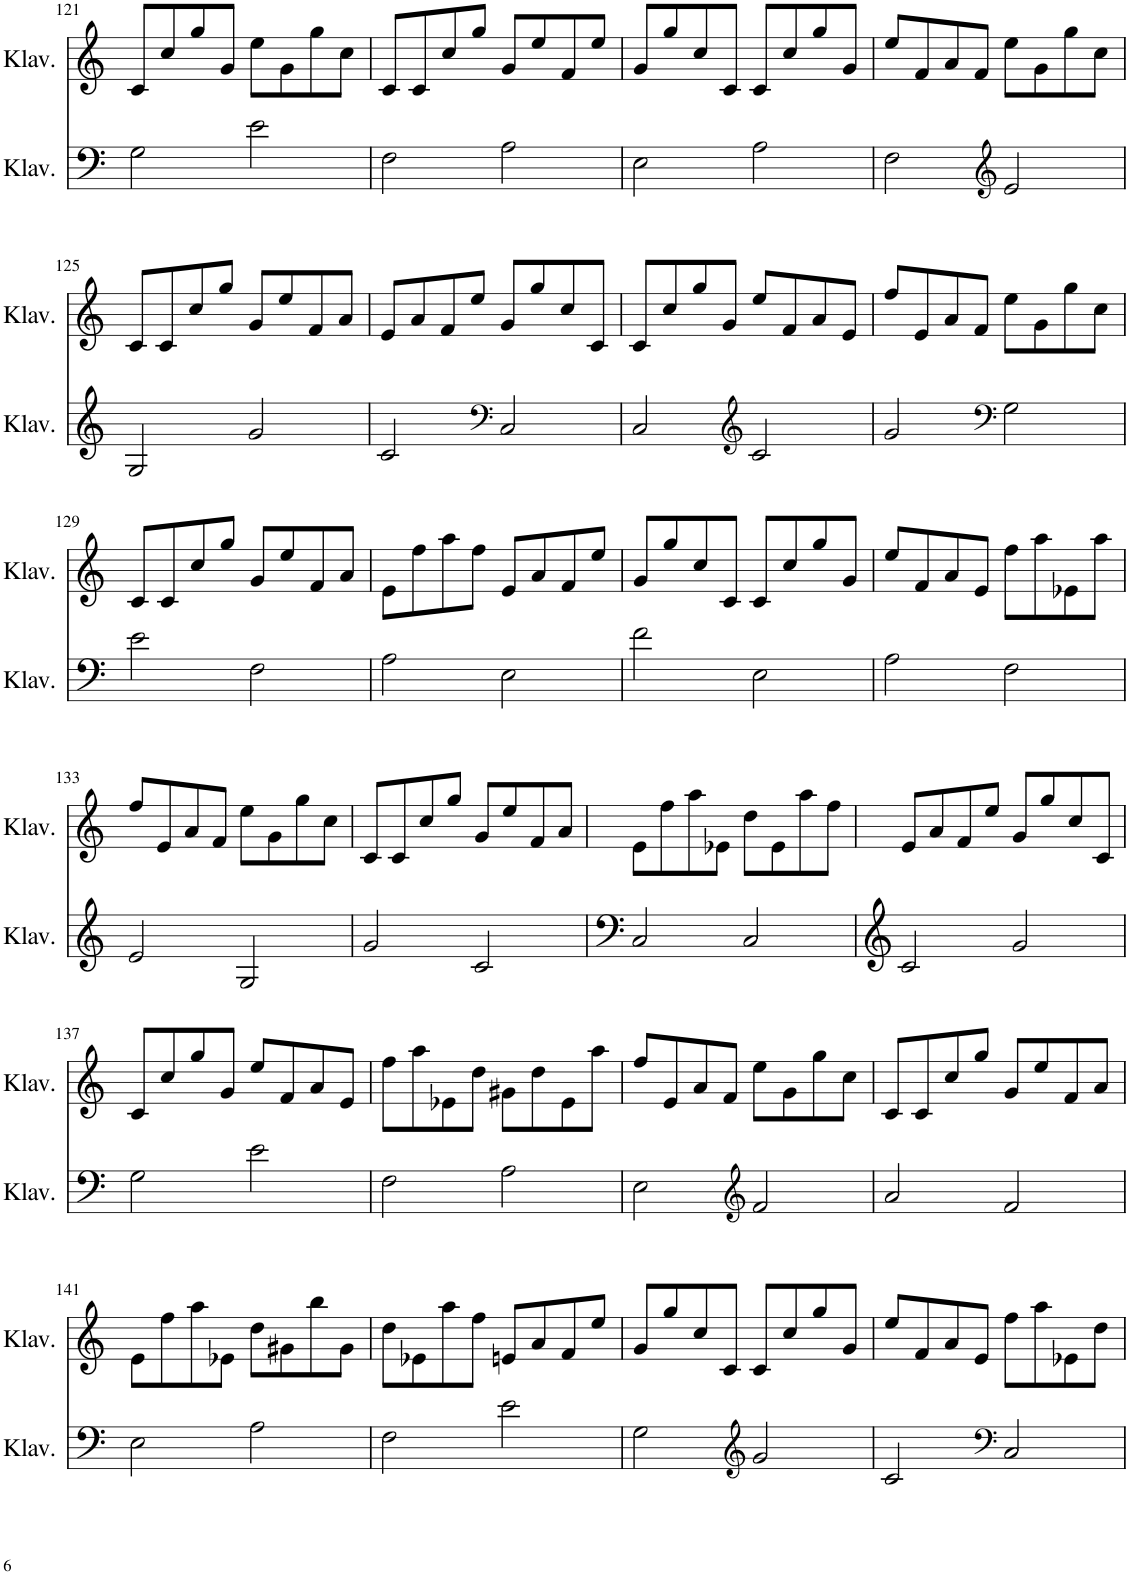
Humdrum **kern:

**kern	**kern
*part2	*part1
*staff2	*staff1
*I"Klavier	*I"Klavier
*I'Klav.	*I'Klav.
!!LO:PB:g=z
*clefF4	*clefG2
*k[]	*k[]
*M4/4	*M4/4
=121	=121
2G\	8c/L
.	8cc/
.	8gg/
.	8g/J
2e\	8ee\L
.	8g\
.	8gg\
.	8cc\J
=122	=122
2F\	8c/L
.	8c/
.	8cc/
.	8gg/J
2A\	8g/L
.	8ee/
.	8f/
.	8ee/J
=123	=123
2E\	8g/L
.	8gg/
.	8cc/
.	8c/J
2A\	8c/L
.	8cc/
.	8gg/
.	8g/J
=124	=124
2F\	8ee/L
.	8f/
.	8a/
.	8f/J
*clefG2	*
2e/	8ee\L
.	8g\
.	8gg\
.	8cc\J
!!LO:LB:g=z
=125	=125
2G/	8c/L
.	8c/
.	8cc/
.	8gg/J
2g/	8g/L
.	8ee/
.	8f/
.	8a/J
=126	=126
2c/	8e/L
.	8a/
.	8f/
.	8ee/J
*clefF4	*
2C/	8g/L
.	8gg/
.	8cc/
.	8c/J
=127	=127
2C/	8c/L
.	8cc/
.	8gg/
.	8g/J
*clefG2	*
2c/	8ee/L
.	8f/
.	8a/
.	8e/J
=128	=128
2g/	8ff/L
.	8e/
.	8a/
.	8f/J
*clefF4	*
2G\	8ee\L
.	8g\
.	8gg\
.	8cc\J
!!LO:LB:g=z
=129	=129
2e\	8c/L
.	8c/
.	8cc/
.	8gg/J
2F\	8g/L
.	8ee/
.	8f/
.	8a/J
=130	=130
2A\	8e\L
.	8ff\
.	8aa\
.	8ff\J
2E\	8e/L
.	8a/
.	8f/
.	8ee/J
=131	=131
2f\	8g/L
.	8gg/
.	8cc/
.	8c/J
2E\	8c/L
.	8cc/
.	8gg/
.	8g/J
=132	=132
2A\	8ee/L
.	8f/
.	8a/
.	8e/J
2F\	8ff\L
.	8aa\
.	8e-X\
.	8aa\J
!!LO:LB:g=z
=133	=133
2e/	8ff/L
.	8e/
.	8a/
.	8f/J
2G/	8ee\L
.	8g\
.	8gg\
.	8cc\J
=134	=134
2g/	8c/L
.	8c/
.	8cc/
.	8gg/J
2c/	8g/L
.	8ee/
.	8f/
.	8a/J
=135	=135
2C/	8e\L
.	8ff\
.	8aa\
.	8e-X\J
2C/	8dd\L
.	8e-\
.	8aa\
.	8ff\J
=136	=136
2c/	8e/L
.	8a/
.	8f/
.	8ee/J
2g/	8g/L
.	8gg/
.	8cc/
.	8c/J
!!LO:LB:g=z
=137	=137
2G\	8c/L
.	8cc/
.	8gg/
.	8g/J
2e\	8ee/L
.	8f/
.	8a/
.	8e/J
=138	=138
2F\	8ff\L
.	8aa\
.	8e-X\
.	8dd\J
2A\	8g#X\L
.	8dd\
.	8e-\
.	8aa\J
=139	=139
2E\	8ff/L
.	8e/
.	8a/
.	8f/J
*clefG2	*
2f/	8ee\L
.	8g\
.	8gg\
.	8cc\J
=140	=140
2a/	8c/L
.	8c/
.	8cc/
.	8gg/J
2f/	8g/L
.	8ee/
.	8f/
.	8a/J
!!LO:LB:g=z
=141	=141
2E\	8e\L
.	8ff\
.	8aa\
.	8e-X\J
2A\	8dd\L
.	8g#X\
.	8bb\
.	8g#\J
=142	=142
2F\	8dd\L
.	8e-X\
.	8aa\
.	8ff\J
2e\	8en/L
.	8a/
.	8f/
.	8ee/J
=143	=143
2G\	8g/L
.	8gg/
.	8cc/
.	8c/J
*clefG2	*
2g/	8c/L
.	8cc/
.	8gg/
.	8g/J
=144	=144
2c/	8ee/L
.	8f/
.	8a/
.	8e/J
*clefF4	*
2C/	8ff\L
.	8aa\
.	8e-X\
.	8dd\J
=	=
*-	*-
